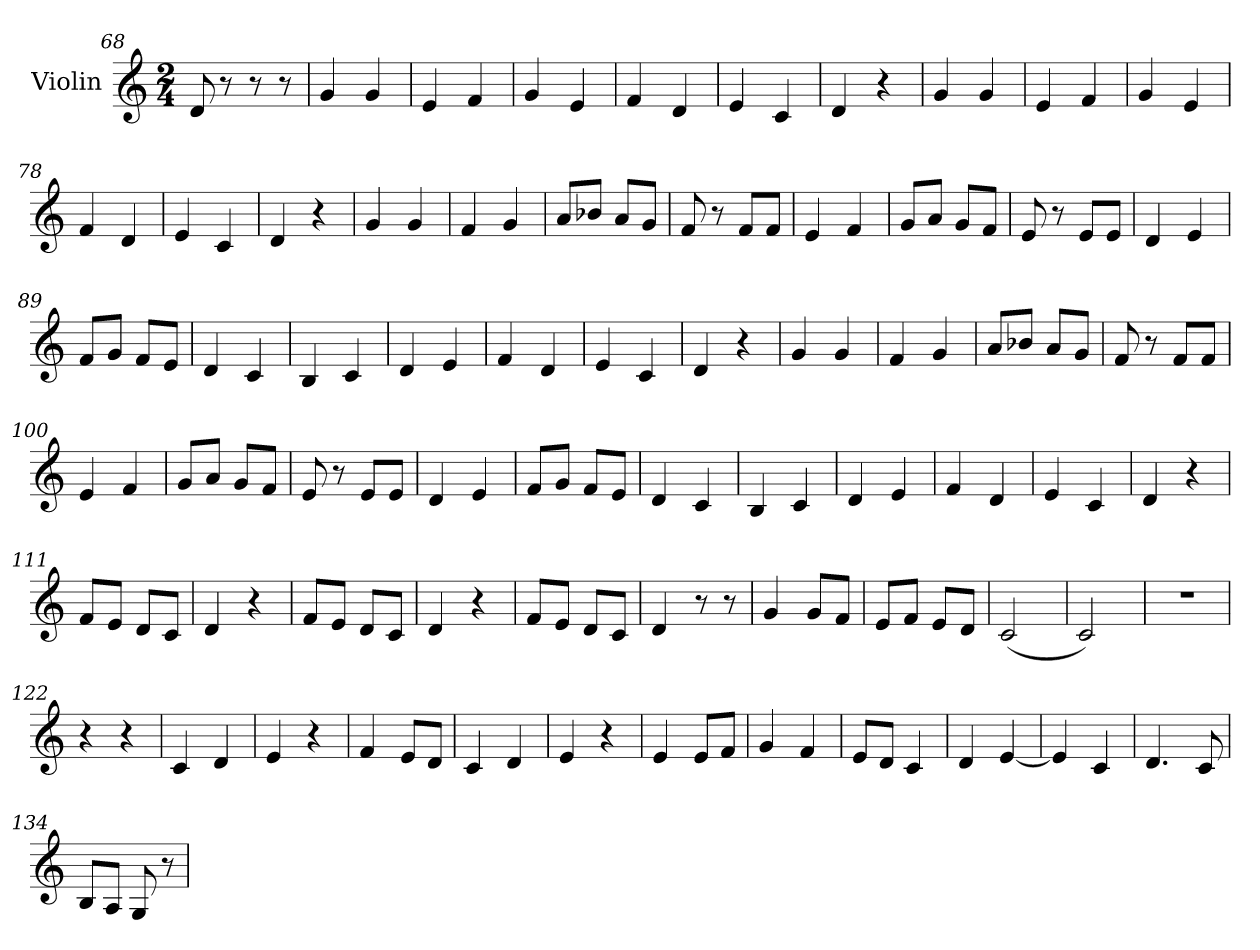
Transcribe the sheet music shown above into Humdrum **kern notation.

**kern
*part1
*staff1
*I"Violin
*clefG2
*k[]
*M2/4
=68
8d/
8r
8r
8r
!!LO:LB:g=z
=69
4g/
4g/
=70
4e/
4f/
=71
4g/
4e/
=72
4f/
4d/
=73
4e/
4c/
=74
4d/
4r
=75
4g/
4g/
=76
4e/
4f/
=77
4g/
4e/
=78
4f/
4d/
=79
4e/
4c/
!!LO:LB:g=z
=80
4d/
4r
=81
4g/
4g/
=82
4f/
4g/
=83
8a/L
8b-X/J
8a/L
8g/J
=84
8f/
8r
8f/L
8f/J
=85
4e/
4f/
=86
8g/L
8a/J
8g/L
8f/J
=87
8e/
8r
8e/L
8e/J
=88
4d/
4e/
!!LO:LB:g=z
=89
8f/L
8g/J
8f/L
8e/J
=90
4d/
4c/
=91
4B/
4c/
=92
4d/
4e/
=93
4f/
4d/
=94
4e/
4c/
=95
4d/
4r
=96
4g/
4g/
=97
4f/
4g/
=98
8a/L
8b-X/J
8a/L
8g/J
!!LO:LB:g=z
=99
8f/
8r
8f/L
8f/J
=100
4e/
4f/
=101
8g/L
8a/J
8g/L
8f/J
=102
8e/
8r
8e/L
8e/J
=103
4d/
4e/
=104
8f/L
8g/J
8f/L
8e/J
=105
4d/
4c/
=106
4B/
4c/
=107
4d/
4e/
=108
4f/
4d/
!!LO:LB:g=z
=109
4e/
4c/
=110
4d/
4r
=111
8f/L
8e/J
8d/L
8c/J
=112
4d/
4r
=113
8f/L
8e/J
8d/L
8c/J
=114
4d/
4r
=115
8f/L
8e/J
8d/L
8c/J
=116
4d/
8r
8r
=117
4g/
8g/L
8f/J
=118
8e/L
8f/J
8e/L
8d/J
!!LO:LB:g=z
=119
(<2c/
=120
2c/)
=121
2r
=122
4r
4r
=123
4c/
4d/
=124
4e/
4r
=125
4f/
8e/L
8d/J
=126
4c/
4d/
=127
4e/
4r
=128
4e/
8e/L
8f/J
!!LO:PB:g=z
=129
4g/
4f/
=130
8e/L
8d/J
4c/
=131
4d/
[4e/
=132
4e/]
4c/
=133
4.d/
8c/
=134
8B/L
8A/J
8G/
8r
=
*-
